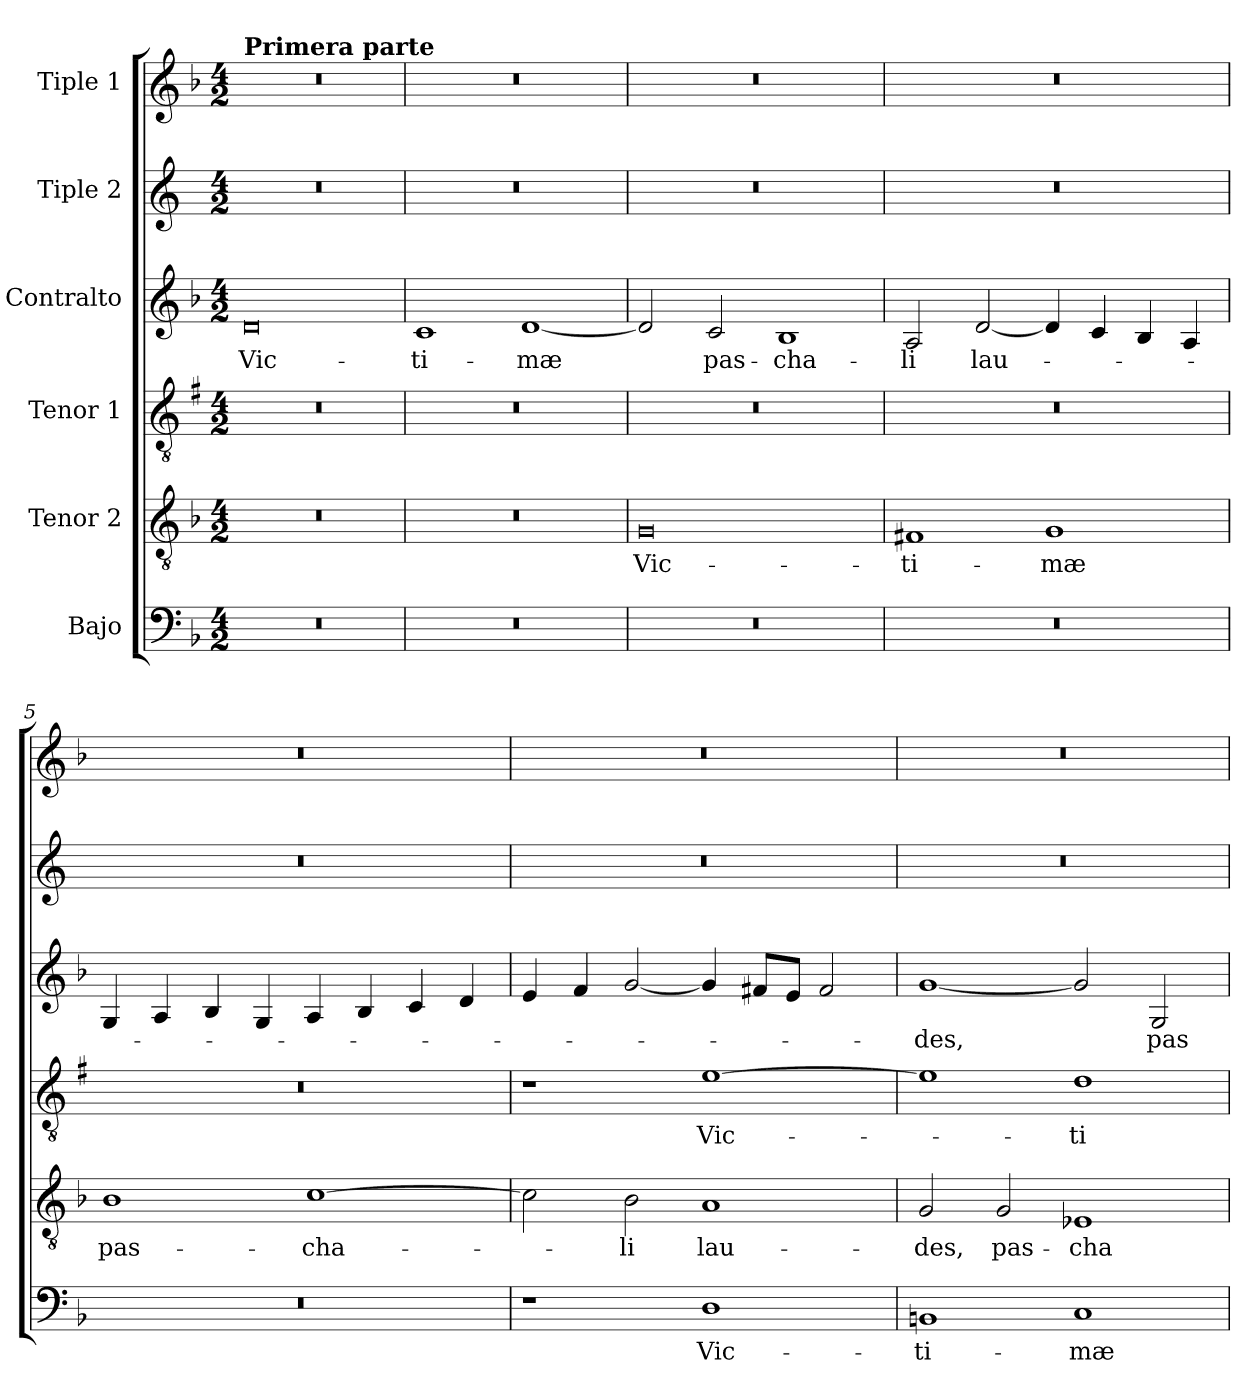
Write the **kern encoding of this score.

**kern	**text	**kern	**text	**kern	**text	**kern	**text	**kern	**kern
*part6	*part6	*part5	*part5	*part4	*part4	*part3	*part3	*part2	*part1
*staff6	*staff6	*staff5	*staff5	*staff4	*staff4	*staff3	*staff3	*staff2	*staff1
*I"Bajo	*	*I"Tenor 2	*	*I"Tenor 1	*	*I"Contralto	*	*I"Tiple 2	*I"Tiple 1
*clefF4	*	*clefGv2	*	*clefGv2	*	*clefG2	*	*clefG2	*clefG2
*	*	*	*	*ITrd1c2	*	*	*	*ITrd4c7	*
*k[b-]	*	*k[b-]	*	*k[b-]	*	*k[b-]	*	*k[b-]	*k[b-]
*F:	*	*F:	*	*F:	*	*F:	*	*F:	*F:
*M4/2	*	*M4/2	*	*M4/2	*	*M4/2	*	*M4/2	*M4/2
=1	=1	=1	=1	=1	=1	=1	=1	=1	=1
!	!	!	!	!	!	!	!	!	!LO:TX:a:B:t=Primera parte
!	!	!	!	!	!	!	!LO:LY:b	!	!
0r	.	0r	.	0r	.	0d	Vic-	0r	0r
=2	=2	=2	=2	=2	=2	=2	=2	=2	=2
!	!	!	!	!	!	!	!LO:LY:b	!	!
0r	.	0r	.	0r	.	1c	-ti-	0r	0r
!	!	!	!	!	!	!	!LO:LY:b	!	!
.	.	.	.	.	.	[1d	-mæ	.	.
=3	=3	=3	=3	=3	=3	=3	=3	=3	=3
!	!	!	!LO:LY:b	!	!	!	!	!	!
0r	.	0G	Vic-	0r	.	2d/]	.	0r	0r
!	!	!	!	!	!	!	!LO:LY:b	!	!
.	.	.	.	.	.	2c/	pas-	.	.
!	!	!	!	!	!	!	!LO:LY:b	!	!
.	.	.	.	.	.	1B-	-cha-	.	.
=4	=4	=4	=4	=4	=4	=4	=4	=4	=4
!	!	!	!LO:LY:b	!	!	!	!LO:LY:b	!	!
0r	.	1F#X	-ti-	0r	.	2A/	-li	0r	0r
!	!	!	!	!	!	!	!LO:LY:b	!	!
.	.	.	.	.	.	[2d/	lau-	.	.
!	!	!	!LO:LY:b	!	!	!	!	!	!
.	.	1G	-mæ	.	.	4d/]	.	.	.
.	.	.	.	.	.	4c/	.	.	.
.	.	.	.	.	.	4B-/	.	.	.
.	.	.	.	.	.	4A/	.	.	.
=5	=5	=5	=5	=5	=5	=5	=5	=5	=5
!	!	!	!LO:LY:b	!	!	!	!	!	!
0r	.	1B-	pas-	0r	.	4G/	.	0r	0r
.	.	.	.	.	.	4A/	.	.	.
.	.	.	.	.	.	4B-/	.	.	.
.	.	.	.	.	.	4G/	.	.	.
!	!	!	!LO:LY:b	!	!	!	!	!	!
.	.	[1c	-cha-	.	.	4A/	.	.	.
.	.	.	.	.	.	4B-/	.	.	.
.	.	.	.	.	.	4c/	.	.	.
.	.	.	.	.	.	4d/	.	.	.
!!LO:LB:g=z
=6	=6	=6	=6	=6	=6	=6	=6	=6	=6
1r	.	2c\]	.	1r	.	4e/	.	0r	0r
.	.	.	.	.	.	4f/	.	.	.
!	!	!	!LO:LY:b	!	!	!	!	!	!
.	.	2B-\	-li	.	.	[2g/	.	.	.
!	!LO:LY:b	!	!LO:LY:b	!	!LO:LY:b	!	!	!	!
1D	Vic-	1A	lau-	[1d	Vic-	4g/]	.	.	.
.	.	.	.	.	.	8f#X/L	.	.	.
.	.	.	.	.	.	8e/J	.	.	.
.	.	.	.	.	.	2f#/	.	.	.
=7	=7	=7	=7	=7	=7	=7	=7	=7	=7
!	!LO:LY:b	!	!LO:LY:b	!	!	!	!LO:LY:b	!	!
1BBn	-ti-	2G/	-des,	1d]	.	[1g	-des,	0r	0r
!	!	!	!LO:LY:b	!	!	!	!	!	!
.	.	2G/	pas-	.	.	.	.	.	.
!	!LO:LY:b	!	!LO:LY:b	!	!LO:LY:b	!	!	!	!
1C	-mæ	1E-X	-cha-	1c	-ti-	2g/]	.	.	.
!	!	!	!	!	!	!	!LO:LY:b	!	!
.	.	.	.	.	.	2G/	pas-	.	.
=	=	=	=	=	=	=	=	=	=
*-	*-	*-	*-	*-	*-	*-	*-	*-	*-
